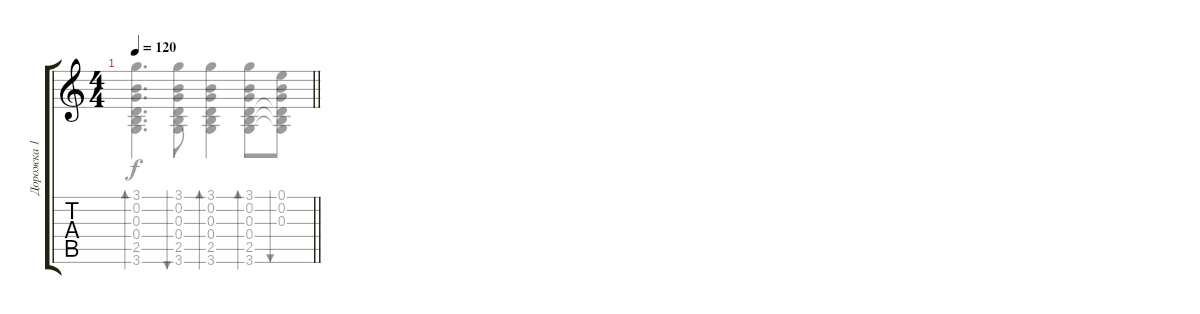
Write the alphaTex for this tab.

\track ("Дорожка 1" "Дорожка 1") {instrument acousticguitarsteel}
\staff {score tabs}
\tuning (E4 B3 G3 D3 A2 E2) {hide}
\voice
\ts (4 4)
\tempo 120
\clef g2
\barLineRight lightlight
\ks c
|
\voice
\clef g2
\barLineRight lightlight
\ks c
(3.1 0.2 0.3 0.4 2.5 3.6).4{d bd 60 dy f} (3.1 0.2 0.3 0.4 2.5 3.6).8{bu 60} (3.1 0.2 0.3 0.4 2.5 3.6).4{bd 60} (3.1 0.2 0.3 0.4 2.5 3.6).8{bd 60} (0.1 0.2 0.3 0.4{t} 2.5{t} 3.6{t}).8{bu 60} |
